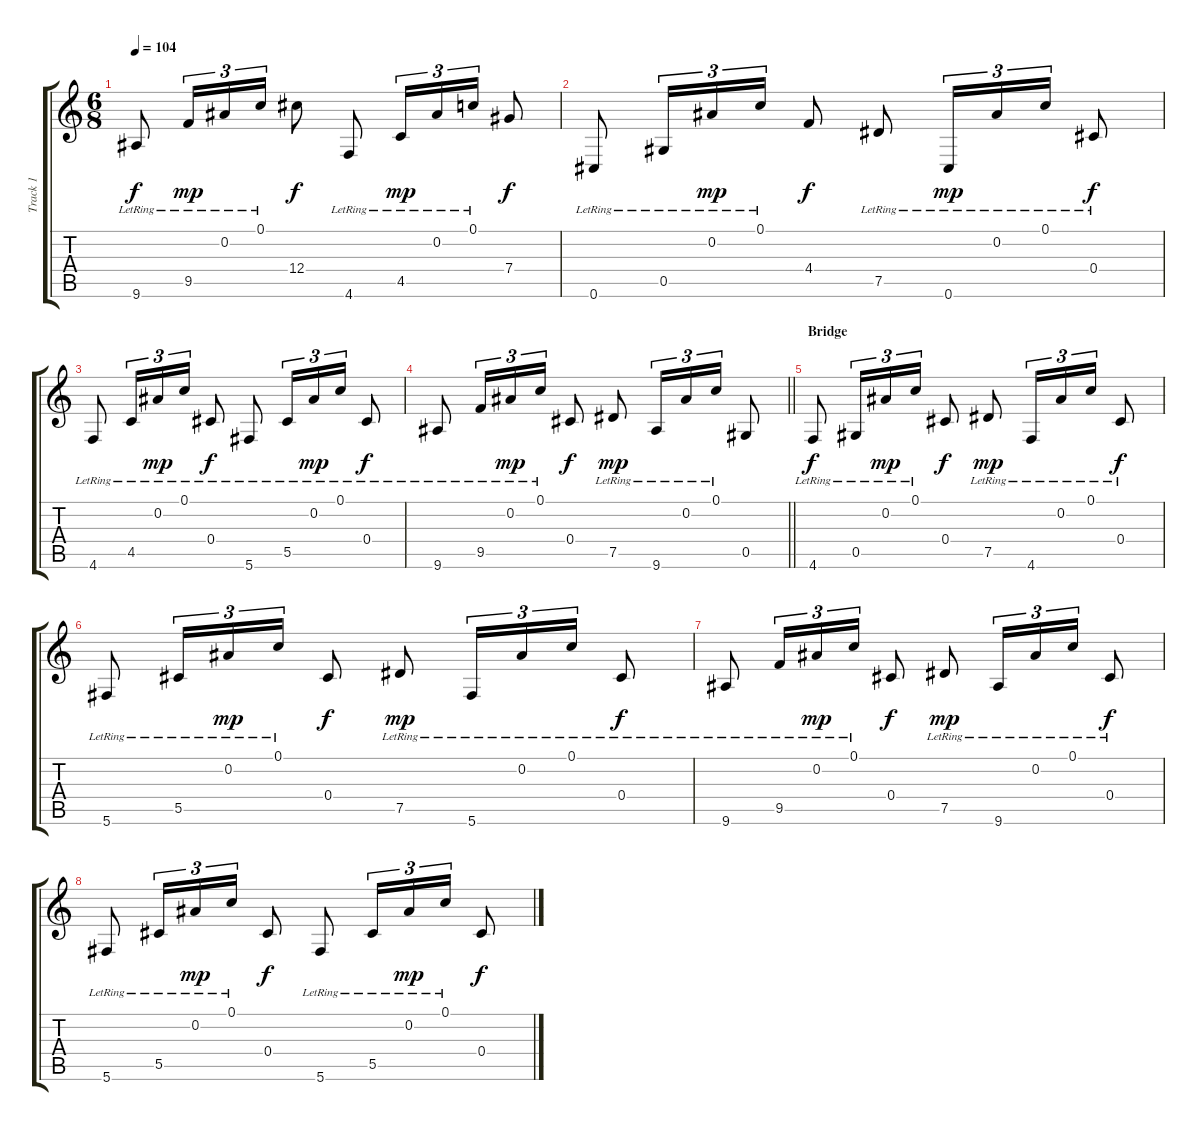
\track ("Track 1" "Track 1") {instrument acousticguitarnylon}
\staff {score tabs}
\tuning (C4 Bb3 Eb3 Db3 Ab2 Db2) {hide}
\ts (6 8)
\tempo 104
\clef g2
\ks c
9.6{lr}.8{dy f} 9.5{lr}.16{tu (3 2) dy mp} 0.2{lr}.16{tu (3 2)} 0.1{lr}.16{tu (3 2)} 12.4.8{dy f} 4.6{lr}.8 4.5{lr}.16{tu (3 2) dy mp} 0.2{lr}.16{tu (3 2)} 0.1{lr}.16{tu (3 2)} 7.4.8{dy f} |
0.6{lr}.8 0.5{lr}.16{tu (3 2)} 0.2{lr}.16{tu (3 2) dy mp} 0.1{lr}.16{tu (3 2)} 4.4.8{dy f} 7.5{lr}.8 0.6{lr}.16{tu (3 2) dy mp} 0.2{lr}.16{tu (3 2)} 0.1{lr}.16{tu (3 2)} 0.4{lr}.8{dy f} |
4.6{lr}.8 4.5{lr}.16{tu (3 2)} 0.2{lr}.16{tu (3 2) dy mp} 0.1{lr}.16{tu (3 2)} 0.4{lr}.8{dy f} 5.6{lr}.8 5.5{lr}.16{tu (3 2)} 0.2{lr}.16{tu (3 2) dy mp} 0.1{lr}.16{tu (3 2)} 0.4{lr}.8{dy f} |
\barLineRight lightlight
9.6{lr}.8 9.5{lr}.16{tu (3 2)} 0.2{lr}.16{tu (3 2) dy mp} 0.1{lr}.16{tu (3 2)} 0.4.8{dy f} 7.5{lr}.8{dy mp} 9.6{lr}.16{tu (3 2)} 0.2{lr}.16{tu (3 2)} 0.1{lr}.16{tu (3 2)} 0.5.8 |
\section ("" "Bridge")
4.6{lr}.8{dy f} 0.5{lr}.16{tu (3 2)} 0.2{lr}.16{tu (3 2) dy mp} 0.1{lr}.16{tu (3 2)} 0.4.8{dy f} 7.5{lr}.8{dy mp} 4.6{lr}.16{tu (3 2)} 0.2{lr}.16{tu (3 2)} 0.1{lr}.16{tu (3 2)} 0.4{lr}.8{dy f} |
5.6{lr}.8 5.5{lr}.16{tu (3 2)} 0.2{lr}.16{tu (3 2) dy mp} 0.1{lr}.16{tu (3 2)} 0.4.8{dy f} 7.5{lr}.8{dy mp} 5.6{lr}.16{tu (3 2)} 0.2{lr}.16{tu (3 2)} 0.1{lr}.16{tu (3 2)} 0.4{lr}.8{dy f} |
9.6{lr}.8 9.5{lr}.16{tu (3 2)} 0.2{lr}.16{tu (3 2) dy mp} 0.1{lr}.16{tu (3 2)} 0.4.8{dy f} 7.5{lr}.8{dy mp} 9.6{lr}.16{tu (3 2)} 0.2{lr}.16{tu (3 2)} 0.1{lr}.16{tu (3 2)} 0.4{lr}.8{dy f} |
5.6{lr}.8 5.5{lr}.16{tu (3 2)} 0.2{lr}.16{tu (3 2) dy mp} 0.1{lr}.16{tu (3 2)} 0.4.8{dy f} 5.6{lr}.8 5.5{lr}.16{tu (3 2)} 0.2{lr}.16{tu (3 2) dy mp} 0.1{lr}.16{tu (3 2)} 0.4.8{dy f}
